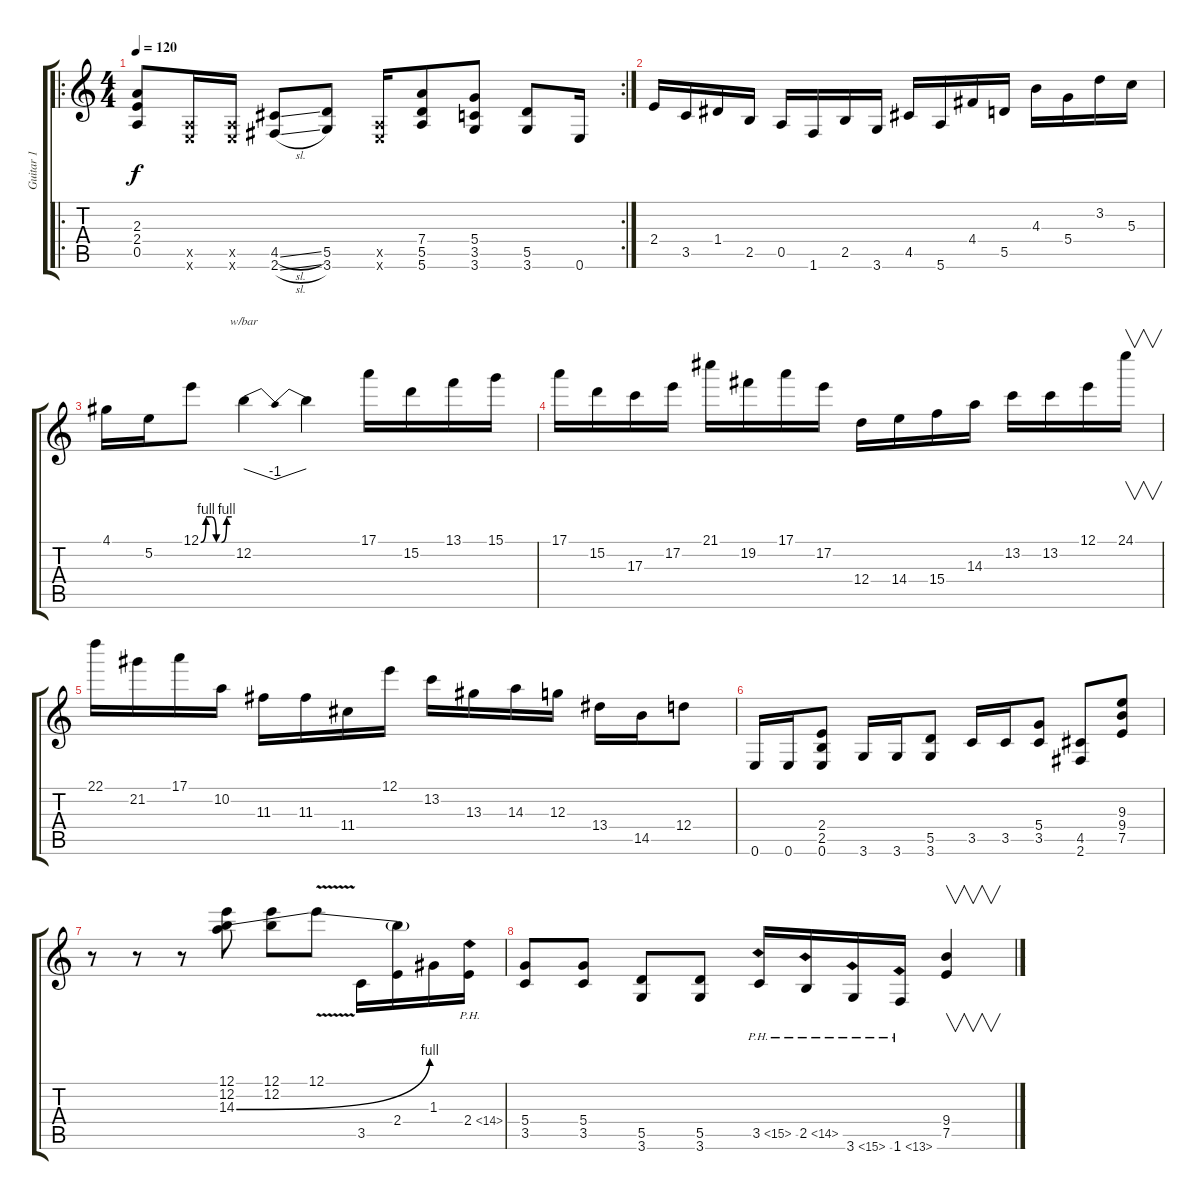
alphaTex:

\track ("Guitar 1" "Guitar 1") {instrument distortionguitar}
\staff {score tabs}
\tuning (E4 B3 G3 D3 A2 E2) {hide}
\ro
\rc 2
\ts (4 4)
\tempo 120
\clef g2
\ks c
(2.3 2.4 0.5).8{dy f} (0.5{x} 0.6{x}).16 (0.5{x} 0.6{x}).16 (4.5{sl} 2.6{sl}).8 (5.5 3.6).8 (0.5{x} 0.6{x}).16 (7.4 5.5 5.6).8 (5.4 3.5 3.6).8 (5.5 3.6).8 0.6.16 |
2.4.16 3.5.16 1.4.16 2.5.16 0.5.16 1.6.16 2.5.16 3.6.16 4.5.16 5.6.16 4.4.16 5.5.16 4.3.16 5.4.16 3.2.16 5.3.16 |
4.1.16 5.2.16 12.1{be (custom 0 0 10 4 20 4 30 0 40 0 50 4 60 4)}.8 12.2.4{tbe (dip default 0 0 30 -4 60 0)} 12.2{t}.4 17.1.16 15.2.16 13.1.16 15.1.16 |
17.1.16 15.2.16 17.3.16 17.2.16 21.1.16 19.2.16 17.1.16 17.2.16 12.4.16 14.4.16 15.4.16 14.3.16 13.2.16 13.2.16 12.1.16 24.1.16{v} |
22.1.16 21.2.16 17.1.16 10.2.16 11.3.16 11.3.16 11.4.16 12.1.16 13.2.16 13.3.16 14.3.16 12.3.16 13.4.16 14.5.16 12.4.8 |
0.6.16 0.6.16 (2.4 2.5 0.6).8 3.6.16 3.6.16 (5.5 3.6).8 3.5.16 3.5.16 (5.4 3.5).8 (4.5 2.6).8 (9.3 9.4 7.5).8 |
r.8 r.8 r.8 (12.1 12.2 14.3{be (bend 0 0 60 4)}).8 (12.1 12.2).8 12.1{v}.8 3.5.16 (14.3{t} 2.4).16 1.3.16 2.4{ph 12}.16 |
(5.4 3.5).8 (5.4 3.5).8 (5.5 3.6).8 (5.5 3.6).8 3.5{ph 12}.16 2.5{ph 12}.16 3.6{ph 12}.16 1.6{ph 12}.16 (9.4 7.5).4{v}
